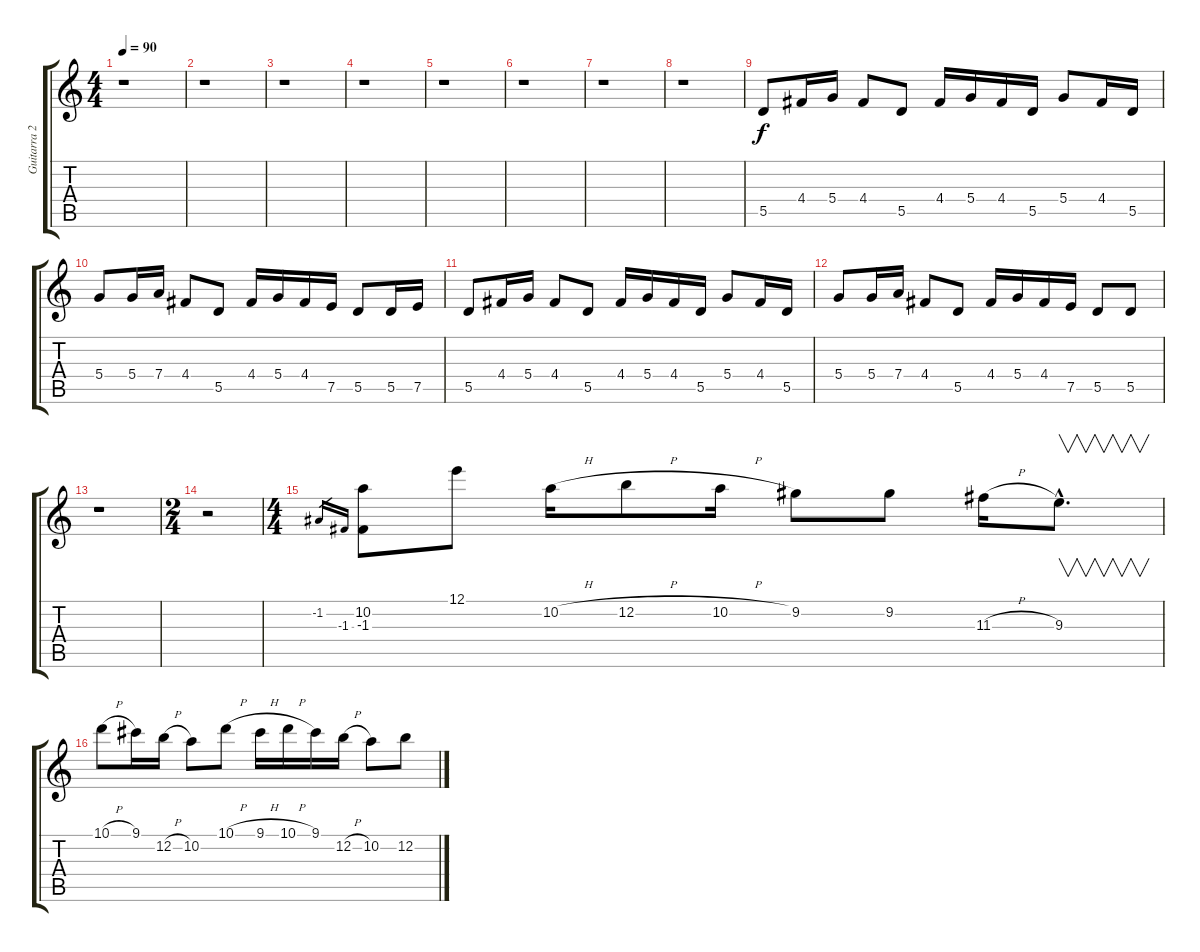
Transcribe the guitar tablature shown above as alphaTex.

\track ("Guitarra 2" "Guitarra 2") {instrument overdrivenguitar}
\staff {score tabs}
\tuning (E4 B3 G3 D3 A2 E2) {hide}
\ts (4 4)
\tempo 90
\clef g2
\ks c
r.1{dy f instrument overdrivenguitar} |
r.1 |
r.1 |
r.1 |
r.1 |
r.1 |
r.1 |
r.1 |
5.5.8 4.4.16 5.4.16 4.4.8 5.5.8 4.4.16 5.4.16 4.4.16 5.5.16 5.4.8 4.4.16 5.5.16 |
5.4.8 5.4.16 7.4.16 4.4.8 5.5.8 4.4.16 5.4.16 4.4.16 7.5.16 5.5.8 5.5.16 7.5.16 |
5.5.8 4.4.16 5.4.16 4.4.8 5.5.8 4.4.16 5.4.16 4.4.16 5.5.16 5.4.8 4.4.16 5.5.16 |
5.4.8 5.4.16 7.4.16 4.4.8 5.5.8 4.4.16 5.4.16 4.4.16 7.5.16 5.5.8 5.5.8 |
r.1 |
\ts (2 4)
r.2 |
\ts (4 4)
-1.2.16{gr} -1.3.16{gr} (10.2 -1.3).8 12.1.8 10.2{h}.16 12.2{h}.8 10.2{h}.16 9.2.8 9.2.8 11.3{h}.16 9.3{hac}.8{v d} |
10.1{h}.8 9.1.16 12.2{h}.16 10.2.8 10.1{h}.8 9.1{h}.16 10.1{h}.16 9.1.16 12.2{h}.16 10.2.8 12.2.8
